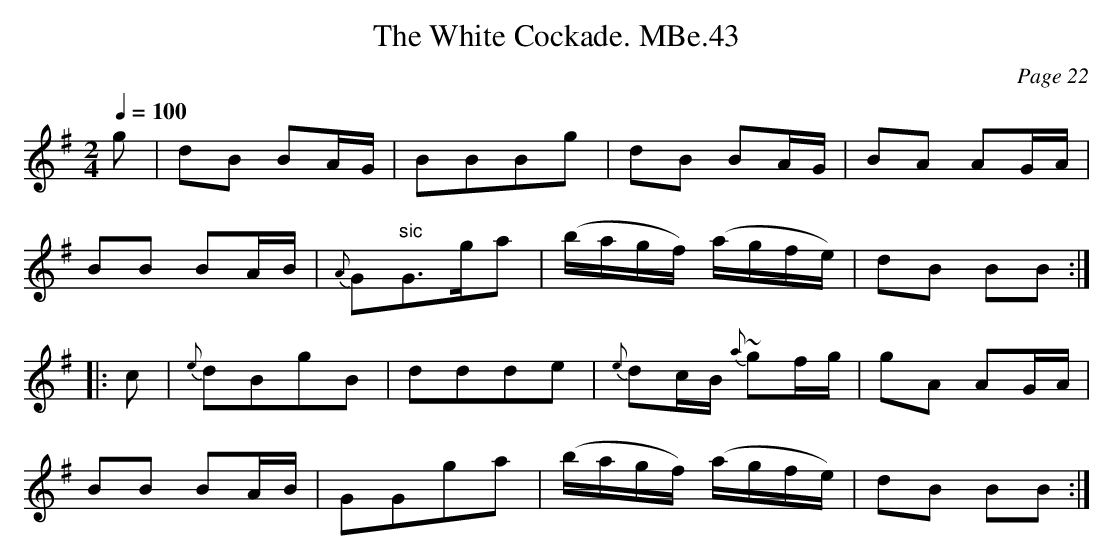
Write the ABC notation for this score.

X:1
C:Page 22
T:White Cockade. MBe.43, The
M:2/4
L:1/8
Q:1/4=100
K:G
g|dB BA/G/|BBBg|dB BA/G/|BA AG/A/|
BB BA/B/|{A}G"sic"G>ga|(b/a/g/f/) (a/g/f/e/)|dB BB:|
|:c|{e}dBgB|ddde|{e}dc/B/ {a}~gf/g/|gA AG/A/|
BB BA/B/|GGga|(b/a/g/f/) (a/g/f/e/)|dB BB:|
